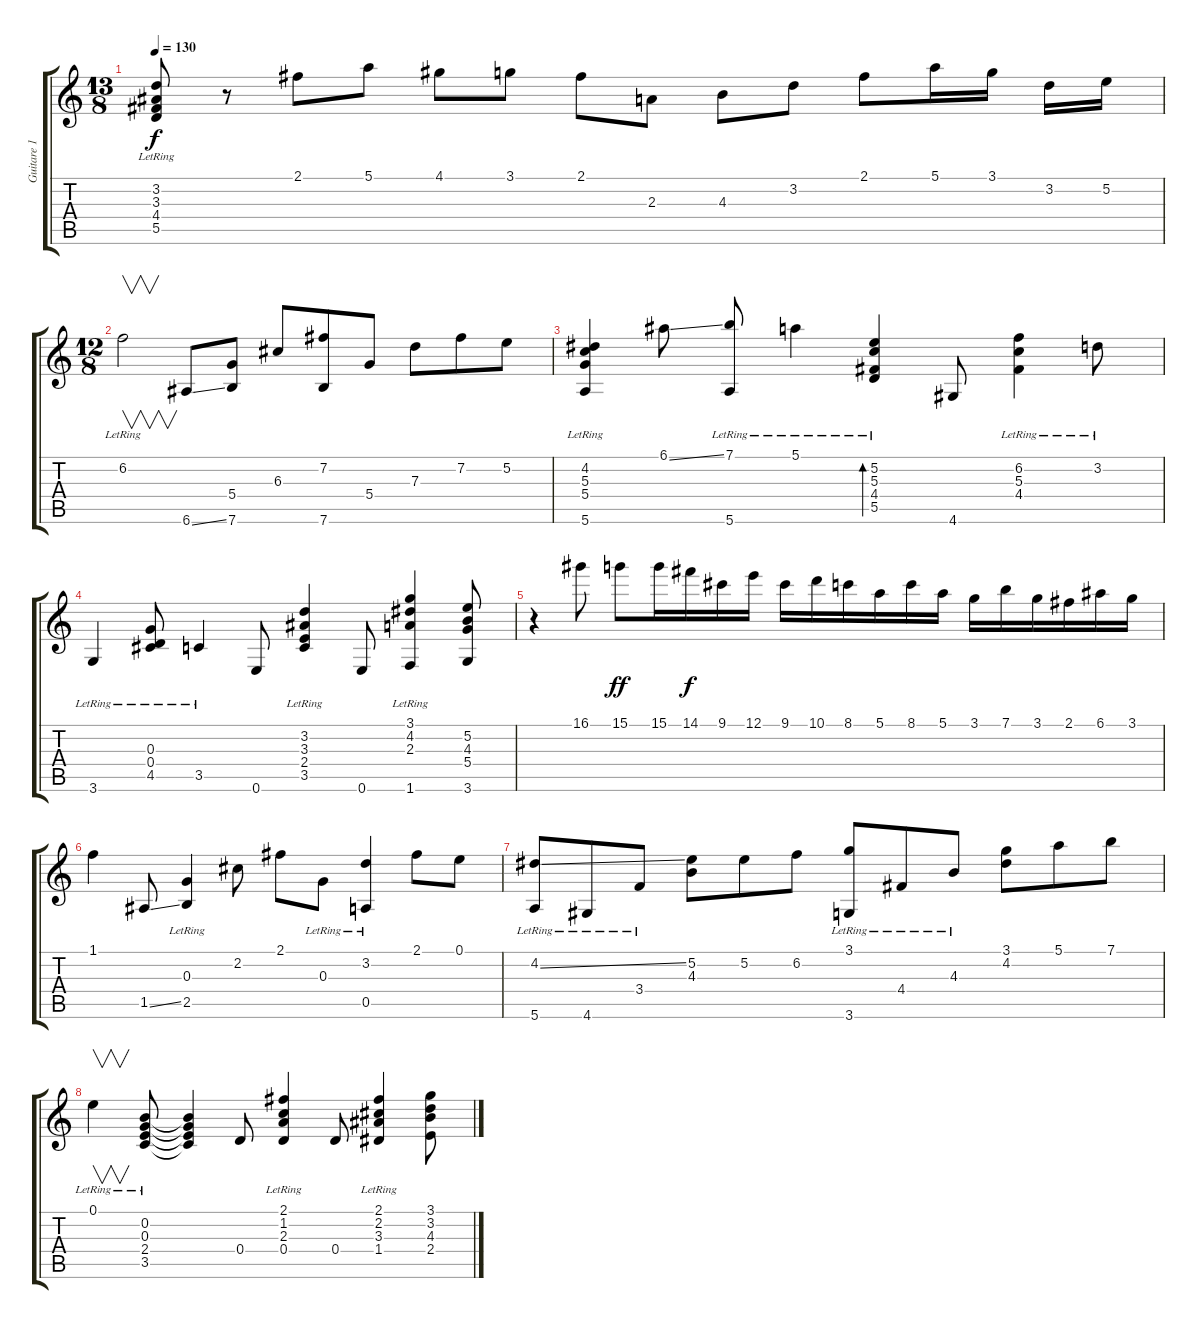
\track ("Guitare 1" "Guitare 1") {instrument acousticguitarsteel}
\staff {score tabs}
\tuning (E4 B3 G3 D3 A2 E2) {hide}
\ts (13 8)
\tempo 130
\clef g2
\ks c
(3.2 3.3 4.4 5.5{lr}).8{dy f} r.8 2.1.8 5.1.8 4.1.8 3.1.8 2.1.8 2.3.8 4.3.8 3.2.8 2.1.8 5.1.16 3.1.16 3.2.16 5.2.16 |
\ts (12 8)
6.2{lr}.2{v} 6.6{ss}.8 (5.4 7.6).8 6.3.8 (7.2 7.6).8 5.4.8 7.3.8 7.2.8 5.2.8 |
(4.2 5.3 5.4{lr} 5.6).4 6.1{ss}.8 (7.1 5.6{lr}).8 5.1{lr}.4 (5.2 5.3{lr} 4.4{lr} 5.5{lr}).4{bd 240} 4.6.8 (6.2 5.3 4.4{lr}).4 3.2{lr}.8 |
3.6{lr}.4 (0.3{lr} 0.4{lr} 4.5).8 3.5{lr}.4 0.6.8 (3.2 3.3 2.4 3.5{lr}).4 0.6.8 (3.1 4.2 2.3 1.6{lr}).4 (5.2 4.3 5.4 3.6).8 |
r.4 16.1.8 15.1.8{dy ff} 15.1.16 14.1.16{dy f} 9.1.16 12.1.16 9.1.16 10.1.16 8.1.16 5.1.16 8.1.16 5.1.16 3.1.16 7.1.16 3.1.16 2.1.16 6.1.16 3.1.16 |
1.1.4 1.5{ss}.8 (0.3 2.5{lr}).4 2.2.8 2.1.8 0.3{lr}.8 (3.2 0.5{lr}).4 2.1.8 0.1.8 |
(4.2{ss} 5.6{lr}).8 4.6{lr}.8 3.4{lr}.8 (5.2 4.3).8 5.2.8 6.2.8 (3.1 3.6{lr}).8 4.4{lr}.8 4.3{lr}.8 (3.1 4.2).8 5.1.8 7.1.8 |
0.1{lr}.4{v} (0.2 0.3 2.4{lr} 3.5{lr}).8 (0.2{t} 0.3{t} 2.4{t} 3.5{t}).4 0.4.8 (2.1 1.2 2.3 0.4{lr}).4 0.4.8 (2.1 2.2 3.3 1.4{lr}).4 (3.1 3.2 4.3 2.4).8
